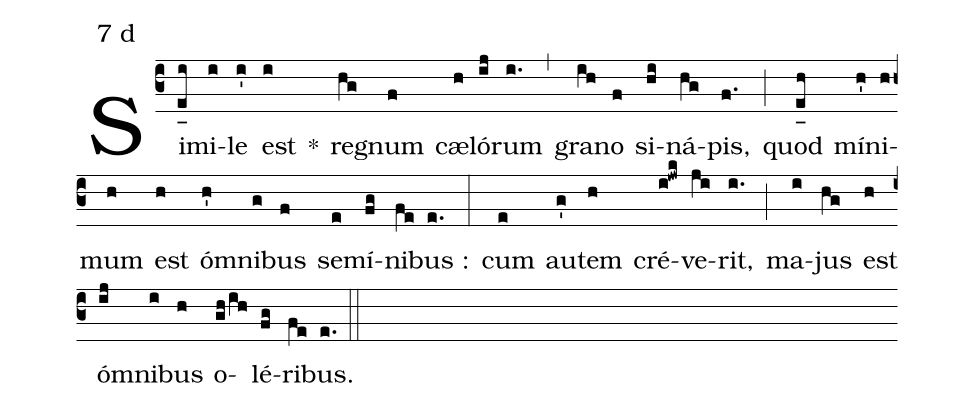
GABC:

mode:7 d;
%%
(c3) Si(e_[uh:l]i)mi(i)le(i') est(i) *() re(hg)gnum(f) cæ(h)ló(ij)rum(i.) (,) gra(ih)no(f) si(hi)ná(hg)pis,(f.) (;) quod(e_[uh:l]h) mí(h')ni(h)mum(h) est(h) ó(h')mni(g)bus(f) se(e)mí(fg)ni(fe)bus :(e.) (:) cum(e) au(g')tem(h) cré(i!jwk)ve(ji)rit,(i.) (;) ma(i)jus(hg) est(h) ó(ij)mni(i)bus(h) o(gh/ih)lé(fg)ri(fe)bus.(e.) (::)
